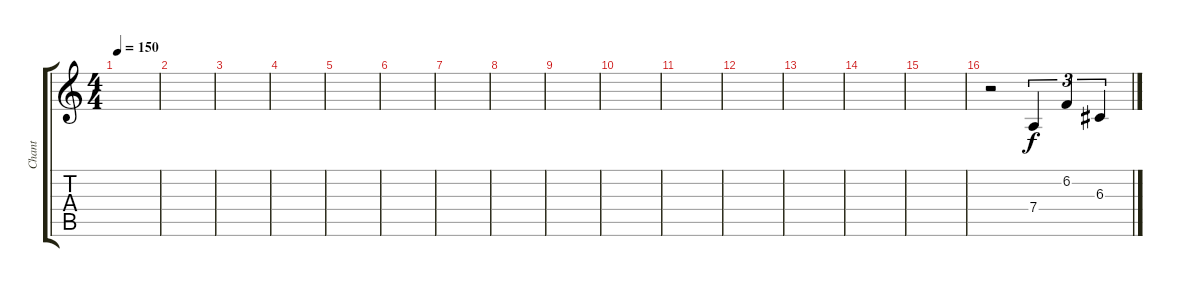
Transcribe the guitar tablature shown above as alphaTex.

\track ("Chant" "Chant") {instrument shakuhachi}
\staff {score tabs}
\tuning (E4 B3 G3 D3 A2 E2) {hide}
\ts (4 4)
\tempo 150
\clef g2
\ks c
|
|
|
|
|
|
|
|
|
|
|
|
|
|
|
r.2 7.4.4{tu (3 2)} 6.2.4{tu (3 2)} 6.3.4{tu (3 2)}
